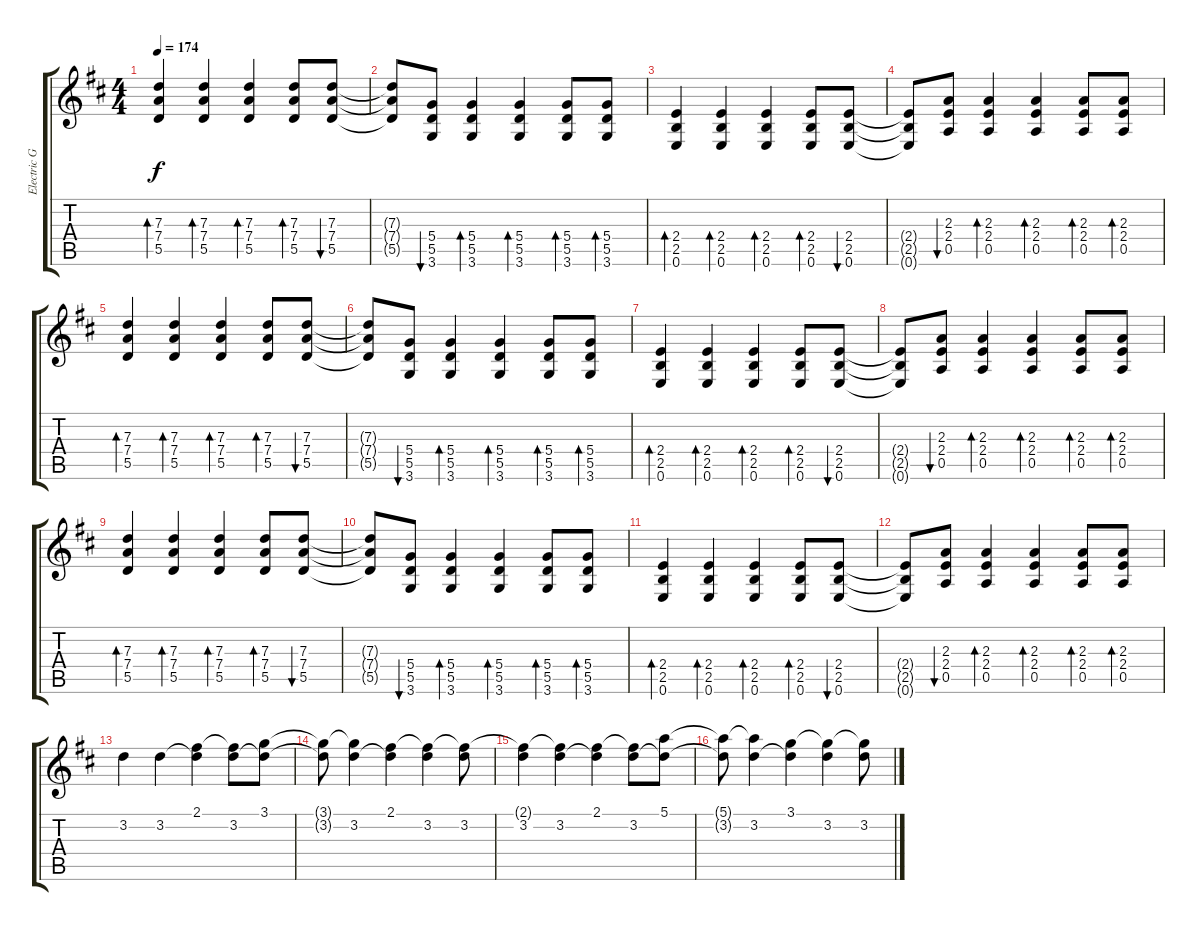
\track ("Electric Guitar" "Electric G") {instrument distortionguitar}
\staff {score tabs}
\tuning (E4 B3 G3 D3 A2 E2) {hide}
\ts (4 4)
\tempo 174
\clef g2
\ks d
(7.3 7.4 5.5).4{bd 60 dy f} (7.3 7.4 5.5).4{bd 60} (7.3 7.4 5.5).4{bd 60} (7.3 7.4 5.5).8{bd 60} (7.3 7.4 5.5).8{bu 60} |
(7.3{t} 7.4{t} 5.5{t}).8 (5.4 5.5 3.6).8{bu 60} (5.4 5.5 3.6).4{bd 60} (5.4 5.5 3.6).4{bd 60} (5.4 5.5 3.6).8{bd 60} (5.4 5.5 3.6).8{bd 60} |
(2.4 2.5 0.6).4{bd 60} (2.4 2.5 0.6).4{bd 60} (2.4 2.5 0.6).4{bd 60} (2.4 2.5 0.6).8{bd 60} (2.4 2.5 0.6).8{bu 60} |
(2.4{t} 2.5{t} 0.6{t}).8 (2.3 2.4 0.5).8{bu 60} (2.3 2.4 0.5).4{bd 60} (2.3 2.4 0.5).4{bd 60} (2.3 2.4 0.5).8{bd 60} (2.3 2.4 0.5).8{bd 60} |
(7.3 7.4 5.5).4{bd 60} (7.3 7.4 5.5).4{bd 60} (7.3 7.4 5.5).4{bd 60} (7.3 7.4 5.5).8{bd 60} (7.3 7.4 5.5).8{bu 60} |
(7.3{t} 7.4{t} 5.5{t}).8 (5.4 5.5 3.6).8{bu 60} (5.4 5.5 3.6).4{bd 60} (5.4 5.5 3.6).4{bd 60} (5.4 5.5 3.6).8{bd 60} (5.4 5.5 3.6).8{bd 60} |
(2.4 2.5 0.6).4{bd 60} (2.4 2.5 0.6).4{bd 60} (2.4 2.5 0.6).4{bd 60} (2.4 2.5 0.6).8{bd 60} (2.4 2.5 0.6).8{bu 60} |
(2.4{t} 2.5{t} 0.6{t}).8 (2.3 2.4 0.5).8{bu 60} (2.3 2.4 0.5).4{bd 60} (2.3 2.4 0.5).4{bd 60} (2.3 2.4 0.5).8{bd 60} (2.3 2.4 0.5).8{bd 60} |
(7.3 7.4 5.5).4{bd 60} (7.3 7.4 5.5).4{bd 60} (7.3 7.4 5.5).4{bd 60} (7.3 7.4 5.5).8{bd 60} (7.3 7.4 5.5).8{bu 60} |
(7.3{t} 7.4{t} 5.5{t}).8 (5.4 5.5 3.6).8{bu 60} (5.4 5.5 3.6).4{bd 60} (5.4 5.5 3.6).4{bd 60} (5.4 5.5 3.6).8{bd 60} (5.4 5.5 3.6).8{bd 60} |
(2.4 2.5 0.6).4{bd 60} (2.4 2.5 0.6).4{bd 60} (2.4 2.5 0.6).4{bd 60} (2.4 2.5 0.6).8{bd 60} (2.4 2.5 0.6).8{bu 60} |
(2.4{t} 2.5{t} 0.6{t}).8 (2.3 2.4 0.5).8{bu 60} (2.3 2.4 0.5).4{bd 60} (2.3 2.4 0.5).4{bd 60} (2.3 2.4 0.5).8{bd 60} (2.3 2.4 0.5).8{bd 60} |
3.2.4 3.2.4 (2.1 3.2{t}).4 (2.1{t} 3.2).8 (3.1 3.2{t}).8 |
(3.1{t} 3.2{t}).8 (3.1{t} 3.2).4 (2.1 3.2{t}).4 (2.1{t} 3.2).4 (2.1{t} 3.2).8 |
(2.1{t} 3.2).4 (2.1{t} 3.2).4 (2.1 3.2{t}).4 (2.1{t} 3.2).8 (5.1 3.2{t}).8 |
(5.1{t} 3.2{t}).8 (5.1{t} 3.2).4 (3.1 3.2{t}).4 (3.1{t} 3.2).4 (3.1{t} 3.2).8
